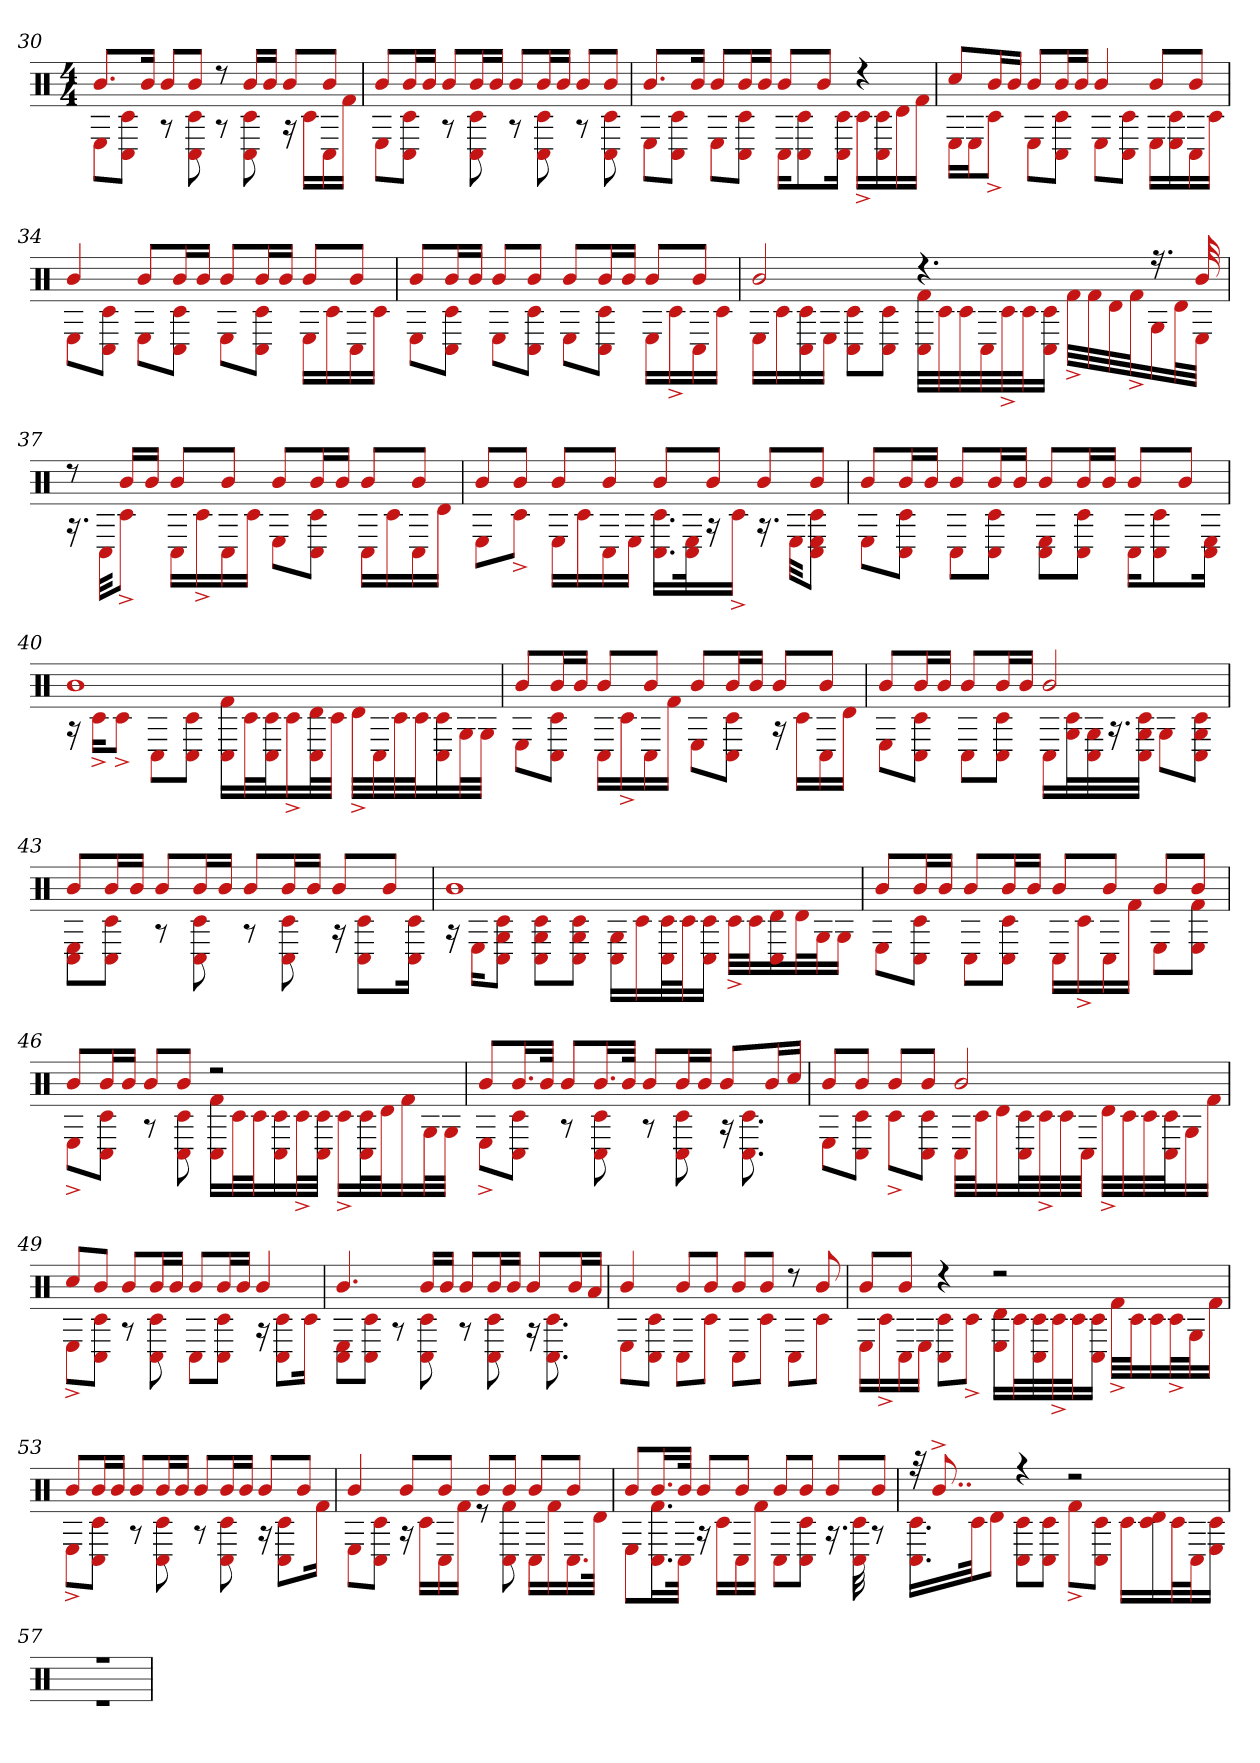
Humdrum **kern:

**kern
*part1
*staff1
*clefX
*k[]
*M4/4
=30
*^
8.bL	8EL
.	8C# 8c#J
16bJk	.
8bL	8r
8bJ	8c# 8C#
8r	8r
16bLL	8C# 8c#
16bJJ	.
8bL	16r
.	16c#LL
8bJ	16C#
.	16f#JJ
=31	=31
8bL	8EL
16bL	8C# 8c#J
16bJJ	.
8bL	8r
16bL	8C# 8c#
16bJJ	.
8bL	8r
16bL	8C# 8c#
16bJJ	.
8bL	8r
8bJ	8c# 8C#
=32	=32
8.bL	8EL
.	8C# 8c#J
16bJk	.
8bL	8EL
16bL	8c# 8C#J
16bJJ	.
8bL	16C#KL
.	8c# 8C#
8bJ	.
.	16c# 16C#Jk
4r	16c#^LL
.	16c# 16C#
.	16d
.	16f#JJ
=33	=33
8cc#L	16ELL
.	16EJ
16bL	8c#^J
16bJJ	.
8bL	8EL
16bL	8C# 8c#J
16bJJ	.
4b	8EL
.	8C# 8c#J
8bL	16ELL
.	16E 16c#
8bJ	16C#
.	16c#JJ
=34	=34
4b	8EL
.	8C# 8c#J
8bL	8EL
16bL	8c# 8C#J
16bJJ	.
8bL	8EL
16bL	8C# 8c#J
16bJJ	.
8bL	16ELL
.	16c#
8bJ	16C#
.	16c#JJ
=35	=35
8bL	8EL
16bL	8C# 8c#J
16bJJ	.
8bL	8EL
8bJ	8c# 8C#J
8bL	8EL
16bL	8c# 8C#J
16bJJ	.
8bL	16ELL
.	16c#^
8bJ	16C#
.	16c#JJ
=36	=36
2b	16ELL
.	16c#
.	16C# 16c#
.	16EJJ
.	8C# 8c#L
.	8c# 8C#J
4.r	32f# 32C#LLL
.	32c#
.	32c#
.	32C#
.	32c#^
.	32c#J
.	16c# 16C#JJ
.	32f#^LLL
.	32f#
.	32d
.	32f#^J
16.r	16G
.	32dL
32b	32EJJJ
=37	=37
8r	16.r
.	32C#KKL
16bLL	8c#^J
16bJJ	.
8bL	16C#LL
.	16c#^
8bJ	16C#
.	16c#JJ
8bL	8EL
16bL	8C# 8c#J
16bJJ	.
8bL	16C#LL
.	16c#
8bJ	16C#
.	16dJJ
=38	=38
8bL	8EL
8bJ	8c#^J
8bL	16ELL
.	16c#
8bJ	16C#
.	16EJJ
8bL	16.C# 16.c#LL
.	32E 32C#k
8bJ	16r
.	16c#^JJ
8bL	16.r
.	32EKKL
8bJ	8C# 8E 8c#J
=39	=39
8bL	8EL
16bL	8c# 8C#J
16bJJ	.
8bL	8C#L
16bL	8c# 8C#J
16bJJ	.
8bL	8C# 8EL
16bL	8c# 8C#J
16bJJ	.
8bL	16C#KL
.	8c# 8C#
8bJ	.
.	16E 16C#Jk
=40	=40
1b	16r
.	16c#^KL
.	8c#^J
.	8C#L
.	8C# 8c#J
.	16C# 16f#LL
.	32c#L
.	32c# 32C#J
.	16c#^
.	32d 32C#L
.	32c#JJJ
.	32d^LLL
.	32C#
.	32c#
.	32c#J
.	16C# 16c#
.	32GL
.	32GJJJ
=41	=41
8bL	8EL
16bL	8C# 8c#J
16bJJ	.
8bL	16C#LL
.	16c#^
8bJ	16C#
.	16f#JJ
8bL	8EL
16bL	8C# 8c#J
16bJJ	.
8bL	16r
.	16c#LL
8bJ	16C#
.	16dJJ
=42	=42
8bL	8EL
16bL	8C# 8c#J
16bJJ	.
8bL	8C#L
16bL	8C# 8c#J
16bJJ	.
2b	16C#LL
.	32G 32c#L
.	32C# 32G
.	16.r
.	32C# 32G 32c#JJJ
.	8GL
.	8C# 8G 8c#J
=43	=43
8bL	8C# 8EL
16bL	8C# 8c#J
16bJJ	.
8bL	8r
16bL	8C# 8c#
16bJJ	.
8bL	8r
16bL	8C# 8c#
16bJJ	.
8bL	16r
.	8C# 8c#L
8bJ	.
.	16C# 16c#Jk
=44	=44
1b	16r
.	16EKL
.	8C# 8G 8c#J
.	8C# 8G 8c#L
.	8C# 8G 8c#J
.	16C# 16GLL
.	16c#
.	32C# 32c#L
.	32c#J
.	16c# 16C#JJ
.	32c#^LLL
.	32c#J
.	16C# 16d
.	32dL
.	32GJ
.	16GJJ
=45	=45
8bL	8EL
16bL	8C# 8c#J
16bJJ	.
8bL	8C#L
16bL	8c# 8C#J
16bJJ	.
8bL	16C#LL
.	16c#^
8bJ	16C#
.	16f#JJ
8bL	8EL
8bJ	8f# 8EJ
=46	=46
8bL	8E^L
16bL	8c# 8C#J
16bJJ	.
8bL	8r
8bJ	8C# 8c#
2r	16C# 16f#LL
.	32c#L
.	32c#J
.	16C# 16c#
.	32c#^L
.	32c# 32C#JJJ
.	16c#^LL
.	32c# 32C#L
.	32dJ
.	16f#
.	32GL
.	32GJJJ
=47	=47
8bL	8E^L
16.bL	8C# 8c#J
32bJJk	.
8bL	8r
16.bL	8C# 8c#
32bJJk	.
8bL	8r
16bL	8C# 8c#
16bJJ	.
8bL	16r
.	8.c# 8.C#
16bL	.
16cc#JJ	.
=48	=48
8bL	8EL
8bJ	8C# 8c#J
8bL	8c#^L
8bJ	8C# 8c#J
2b	32C#LLL
.	32c#J
.	16d
.	32c# 32C#L
.	32c#^
.	32c#
.	32C#JJJ
.	32d^LLL
.	32c#
.	32c#
.	32C# 32c#J
.	16G
.	16f#JJ
=49	=49
8cc#L	8E^L
8bJ	8C# 8c#J
8bL	8r
16bL	8C# 8c#
16bJJ	.
8bL	8C#L
16bL	8C# 8c#J
16bJJ	.
4b	16r
.	8c# 8C#L
.	16c#Jk
=50	=50
4.b	8E 8C#L
.	8C# 8c#J
.	8r
16bLL	8C# 8c#
16bJJ	.
8bL	8r
16bL	8C# 8c#
16bJJ	.
8bL	16r
.	8.c# 8.C#
16bL	.
16aJJ	.
=51	=51
4b	8EL
.	8C# 8c#J
8bL	8C#L
8bJ	8c#J
8bL	8C#L
8bJ	8c#J
8r	8C#L
8b	8c#J
=52	=52
8bL	16ELL
.	16c#^
8bJ	16C#
.	16EJJ
4r	8C# 8c#L
.	8c#^J
2r	16d 16ELL
.	32c#L
.	32c# 32C#
.	32c#^
.	32c#J
.	16c# 16C#JJ
.	32f#^LLL
.	32c#J
.	16c#
.	32c#^L
.	32GJ
.	16f#JJ
=53	=53
8bL	8E^L
16bL	8C# 8c#J
16bJJ	.
8bL	8r
16bL	8C# 8c#
16bJJ	.
8bL	8r
16bL	8C# 8c#
16bJJ	.
8bL	16r
.	8c# 8C#L
8bJ	.
.	16f#Jk
=54	=54
4b	8EL
.	8c# 8C#J
8bL	16r
.	16c#LL
8bJ	16C#
.	16f#JJ
8bL	8r
8bJ	8C# 8f#
8bL	16C#LL
.	16f#
8bJ	16.C#
.	32dJJk
=55	=55
8bL	8EL
16.bL	16.C# 16.f#L
32bJJk	32C#JJk
8bL	16r
.	16c#LL
8bJ	16C#
.	16f#JJ
8bL	8C#L
8bJ	8C# 8c#J
8bL	16.r
.	32c# 32C#
8bJ	8r
=56	=56
32r	16.c# 16.C#LL
8..b^	.
.	32c#Jk
.	8dJ
4r	8c# 8C#L
.	8C# 8c#J
2r	8f#^L
.	8C# 8c#J
.	16c#LL
.	16d 16c#
.	32c#L
.	32C#J
.	16c# 16EJJ
=57	=57
1r	1r
*v	*v
=
*-
